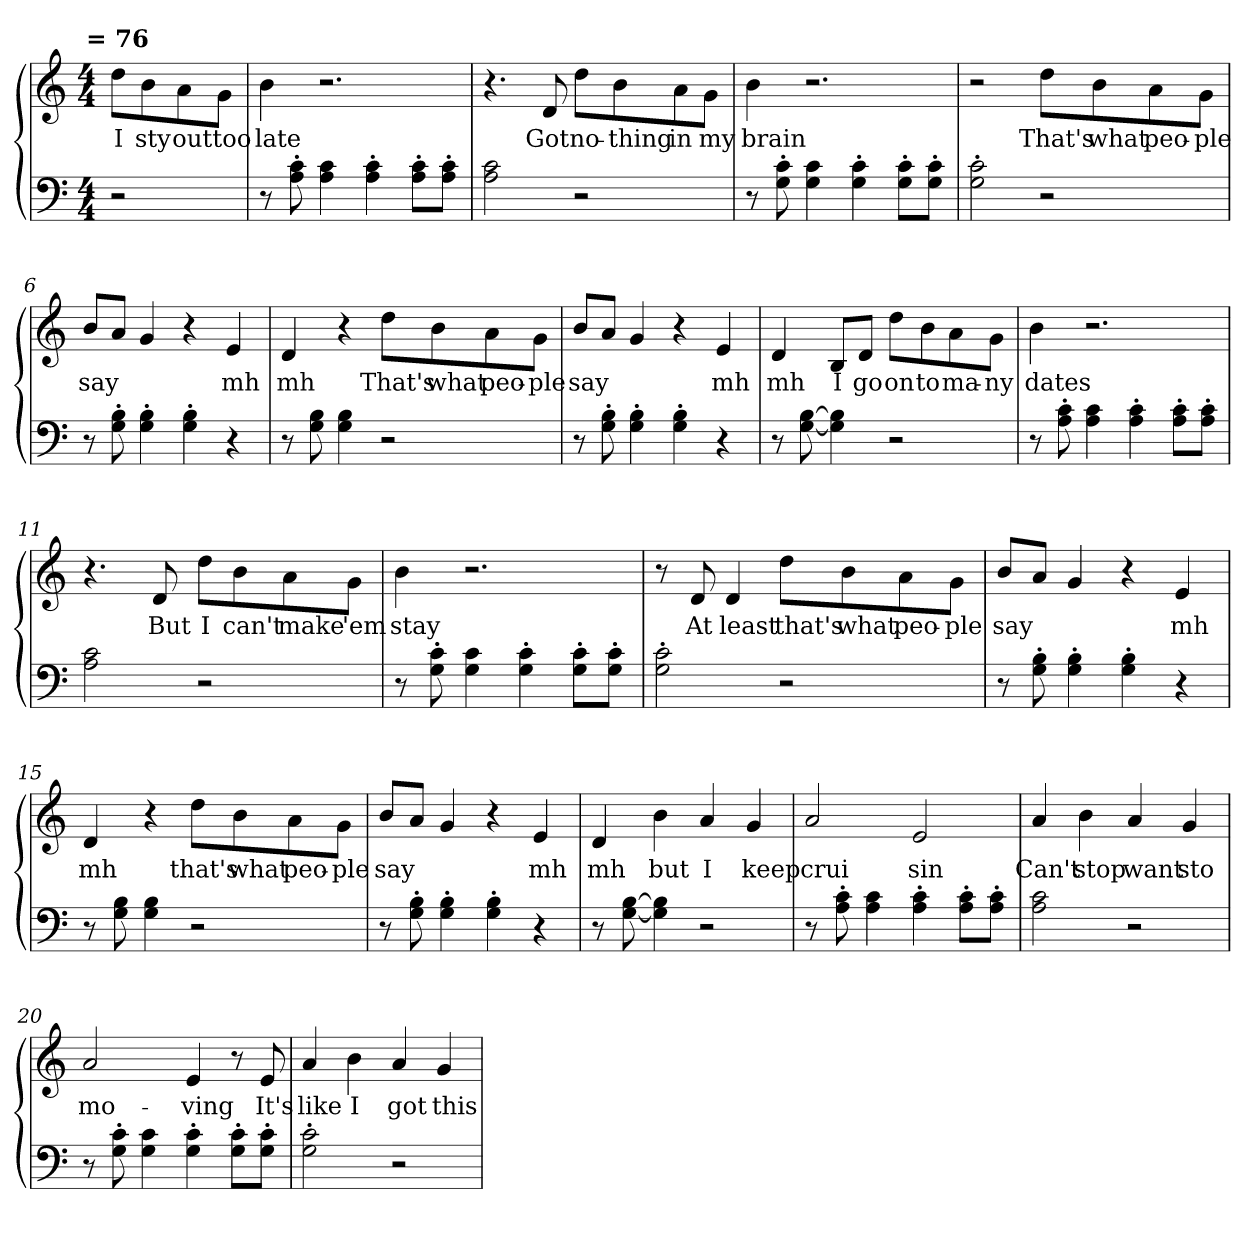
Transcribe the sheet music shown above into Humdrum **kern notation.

**kern	**kern	**text
*part1	*part1	*part1
*staff2	*staff1	*staff1
*clefF4	*clefG2	*
*k[]	*k[]	*
!!LO:TX:omd:t= = 76
*M4/4	*M4/4	*
*MM152	*MM152	*
=1	=1	=1
2r	8dd\L	I
.	8b\	sty
.	8a\	out
.	8g\J	too
=2	=2	=2
8r	4b\	late
8A'\ 8c'\	.	.
4A\ 4c\	2.r	.
4A'\ 4c'\	.	.
8A'\ 8c'\L	.	.
8A'\ 8c'\J	.	.
=3	=3	=3
2A\ 2c\	4.r	.
.	8d/	Got
2r	8dd\L	no-
.	8b\	-thing
.	8a\	in
.	8g\J	my
=4	=4	=4
8r	4b\	brain
8G'\ 8c'\	.	.
4G\ 4c\	2.r	.
4G'\ 4c'\	.	.
8G'\ 8c'\L	.	.
8G'\ 8c'\J	.	.
!!LO:LB:g=z
=5	=5	=5
2G'\ 2c'\	2r	.
2r	8dd\L	That's
.	8b\	what
.	8a\	peo-
.	8g\J	-ple
=6	=6	=6
8r	8b/L	say
8G'\ 8B'\	8a/J	.
4G'\ 4B'\	4g/	.
4G'\ 4B'\	4r	.
4r	4e/	mh
=7	=7	=7
8r	4d/	mh
8G\ 8B\	.	.
4G\ 4B\	4r	.
2r	8dd\L	That's
.	8b\	what
.	8a\	peo-
.	8g\J	-ple
=8	=8	=8
8r	8b/L	say
8G'\ 8B'\	8a/J	.
4G'\ 4B'\	4g/	.
4G'\ 4B'\	4r	.
4r	4e/	mh
!!LO:LB:g=z
=9	=9	=9
8r	4d/	mh
[8G\ [8B\	.	.
4G]\ 4B]\	8B/L	I
.	8d/J	go
2r	8dd\L	on
.	8b\	to
.	8a\	ma-
.	8g\J	-ny
=10	=10	=10
8r	4b\	dates
8A'\ 8c'\	.	.
4A\ 4c\	2.r	.
4A'\ 4c'\	.	.
8A'\ 8c'\L	.	.
8A'\ 8c'\J	.	.
=11	=11	=11
2A\ 2c\	4.r	.
.	8d/	But
2r	8dd\L	I
.	8b\	can't
.	8a\	make
.	8g\J	'em
=12	=12	=12
8r	4b\	stay
8G'\ 8c'\	.	.
4G\ 4c\	2.r	.
4G'\ 4c'\	.	.
8G'\ 8c'\L	.	.
8G'\ 8c'\J	.	.
!!LO:LB:g=z
=13	=13	=13
2G'\ 2c'\	8r	.
.	8d/	At
.	4d/	least
2r	8dd\L	that's
.	8b\	what
.	8a\	peo-
.	8g\J	-ple
=14	=14	=14
8r	8b/L	say
8G'\ 8B'\	8a/J	.
4G'\ 4B'\	4g/	.
4G'\ 4B'\	4r	.
4r	4e/	mh
=15	=15	=15
8r	4d/	mh
8G\ 8B\	.	.
4G\ 4B\	4r	.
2r	8dd\L	that's
.	8b\	what
.	8a\	peo-
.	8g\J	-ple
=16	=16	=16
8r	8b/L	say
8G'\ 8B'\	8a/J	.
4G'\ 4B'\	4g/	.
4G'\ 4B'\	4r	.
4r	4e/	mh
!!LO:LB:g=z
=17	=17	=17
8r	4d/	mh
[8G\ [8B\	.	.
4G]\ 4B]\	4b\	but
2r	4a/	I
.	4g/	keep
=18	=18	=18
8r	2a/	crui
8A'\ 8c'\	.	.
4A\ 4c\	.	.
4A'\ 4c'\	2e/	sin
8A'\ 8c'\L	.	.
8A'\ 8c'\J	.	.
=19	=19	=19
2A\ 2c\	4a/	Can't
.	4b\	stop
2r	4a/	want
.	4g/	sto
=20	=20	=20
8r	2a/	mo-
8G'\ 8c'\	.	.
4G\ 4c\	.	.
4G'\ 4c'\	4e/	-ving
8G'\ 8c'\L	8r	.
8G'\ 8c'\J	8e/	It's
!!LO:PB:g=z
=21	=21	=21
2G'\ 2c'\	4a/	like
.	4b\	I
2r	4a/	got
.	4g/	this
=	=	=
*-	*-	*-
